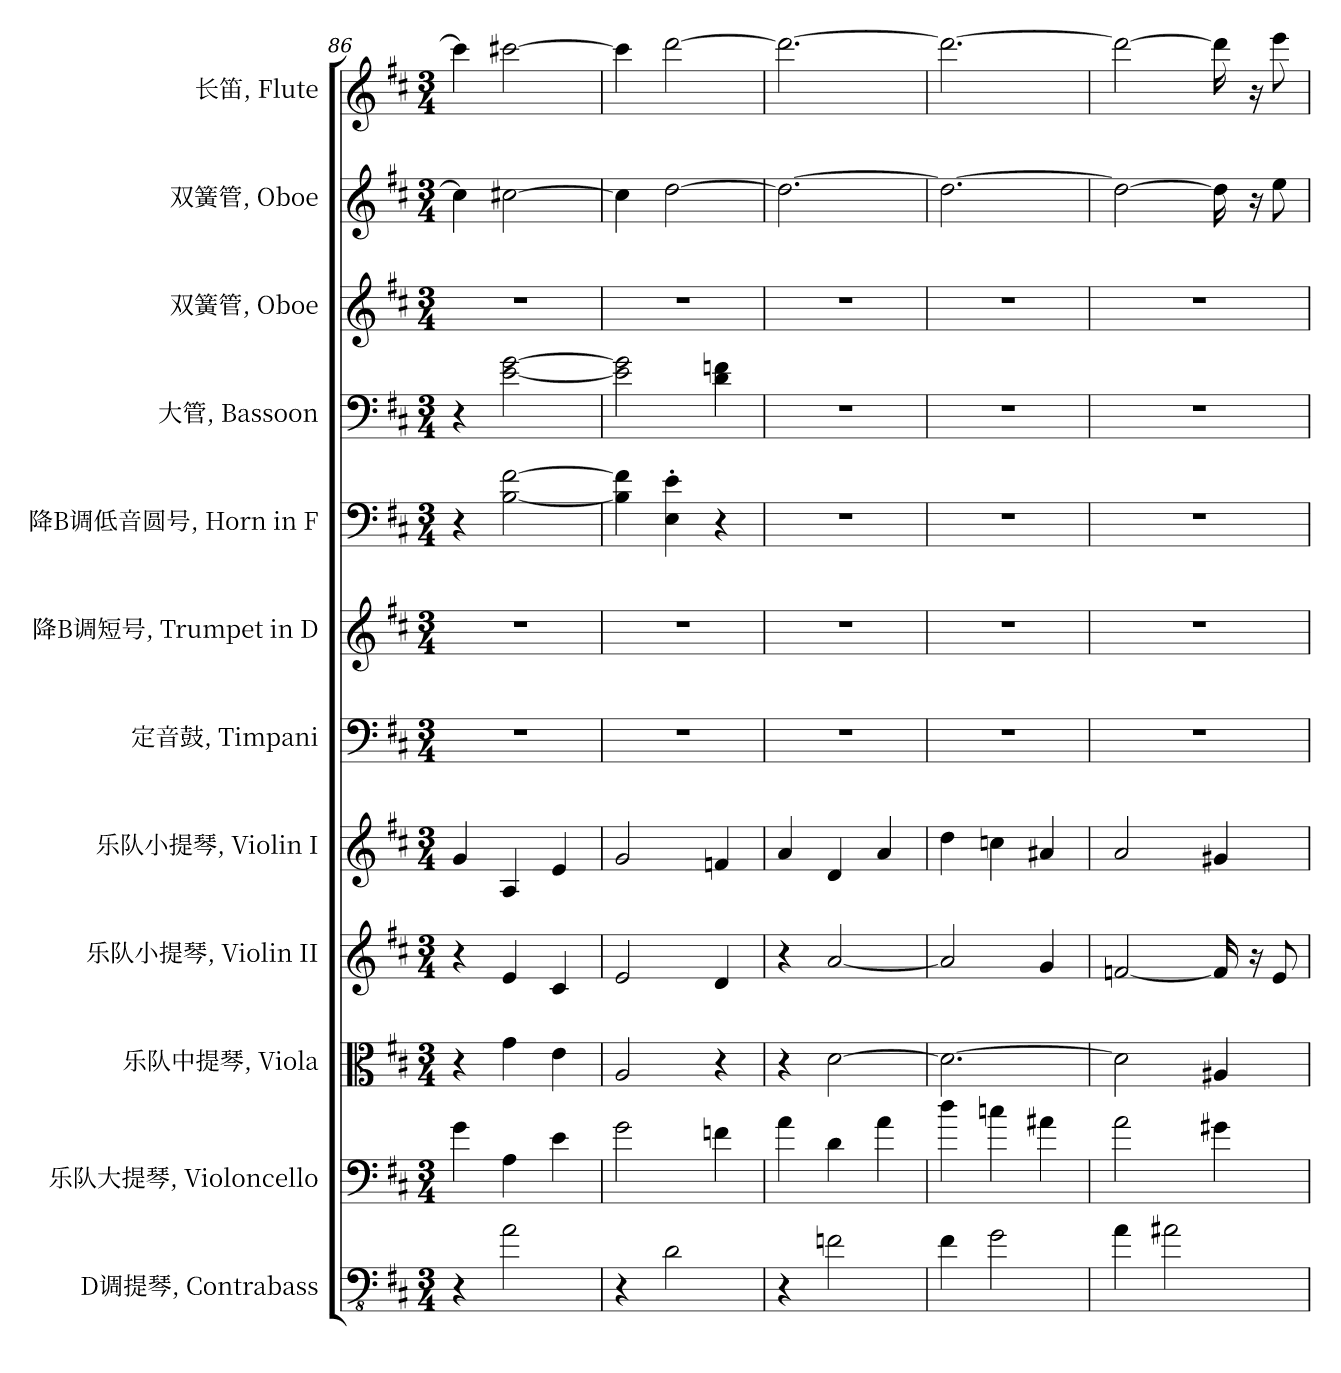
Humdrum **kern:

**kern	**kern	**kern	**kern	**kern	**kern	**kern	**kern	**kern	**kern	**kern	**kern
*part12	*part11	*part10	*part9	*part8	*part7	*part6	*part5	*part4	*part3	*part2	*part1
*staff12	*staff11	*staff10	*staff9	*staff8	*staff7	*staff6	*staff5	*staff4	*staff3	*staff2	*staff1
*I"D调提琴, Contrabass	*I"乐队大提琴, Violoncello	*I"乐队中提琴, Viola	*I"乐队小提琴, Violin II	*I"乐队小提琴, Violin I	*I"定音鼓, Timpani	*I"降B调短号, Trumpet in D	*I"降B调低音圆号, Horn in F	*I"大管, Bassoon	*I"双簧管, Oboe	*I"双簧管, Oboe	*I"长笛, Flute
*	*	*	*	*	*I'Timp.	*	*	*I'Bsn.	*I'Ob.	*I'Ob.	*I'Fl.
*clefFv4	*clefF4	*clefC3	*clefG2	*clefG2	*clefF4	*clefG2	*clefF4	*clefF4	*clefG2	*clefG2	*clefG2
*ITrd7c12	*	*	*	*	*	*ITrd1c2	*ITrd1c2	*	*	*	*
*k[f#c#]	*k[f#c#]	*k[f#c#]	*k[f#c#]	*k[f#c#]	*k[f#c#]	*k[]	*k[]	*k[f#c#]	*k[f#c#]	*k[f#c#]	*k[f#c#]
*M3/4	*M3/4	*M3/4	*M3/4	*M3/4	*M3/4	*M3/4	*M3/4	*M3/4	*M3/4	*M3/4	*M3/4
=86	=86	=86	=86	=86	=86	=86	=86	=86	=86	=86	=86
4r	4g\	4r	4r	4g/	2.r	2.r	4r	4r	2.r	4cc\]	4ccc\]
2AA\	4A\	4g\	4e/	4A/	.	.	[2A\ [2e\	[2e\ [2g\	.	[2cc#X\	[2ccc#X\
.	4e\	4e\	4c#/	4e/	.	.	.	.	.	.	.
=87	=87	=87	=87	=87	=87	=87	=87	=87	=87	=87	=87
4r	2g\	2A/	2e/	2g/	2.r	2.r	4A\] 4e\]	2e\] 2g\]	2.r	4cc#\]	4ccc#\]
2DD\	.	.	.	.	.	.	4D\' 4d\'	.	.	[2dd\	[2ddd\
.	4fn\	4r	4d/	4fn/	.	.	4r	4d\ 4fn\	.	.	.
=88	=88	=88	=88	=88	=88	=88	=88	=88	=88	=88	=88
4r	4a\	4r	4r	4a/	2.r	2.r	2.r	2.r	2.r	2.dd\_	2.ddd\_
2FFn\	4d\	[2d\	[2a/	4d/	.	.	.	.	.	.	.
.	4a\	.	.	4a/	.	.	.	.	.	.	.
=89	=89	=89	=89	=89	=89	=89	=89	=89	=89	=89	=89
4FF#\	4dd\	2.d\_	2a/]	4dd\	2.r	2.r	2.r	2.r	2.r	2.dd\_	2.ddd\_
2GG\	4ccn\	.	.	4ccn\	.	.	.	.	.	.	.
.	4a#X\	.	4g/	4a#X/	.	.	.	.	.	.	.
=90	=90	=90	=90	=90	=90	=90	=90	=90	=90	=90	=90
4AA\	2a\	2d\]	[2fn/	2a/	2.r	2.r	2.r	2.r	2.r	2dd\_	2ddd\_
2AA#X\	.	.	.	.	.	.	.	.	.	.	.
.	4g#X\	4A#X/	16f/]	4g#X/	.	.	.	.	.	16dd\]	16ddd\]
.	.	.	16r	.	.	.	.	.	.	16r	16r
.	.	.	8e/	.	.	.	.	.	.	8ee\	8eee\
=	=	=	=	=	=	=	=	=	=	=	=
*-	*-	*-	*-	*-	*-	*-	*-	*-	*-	*-	*-
